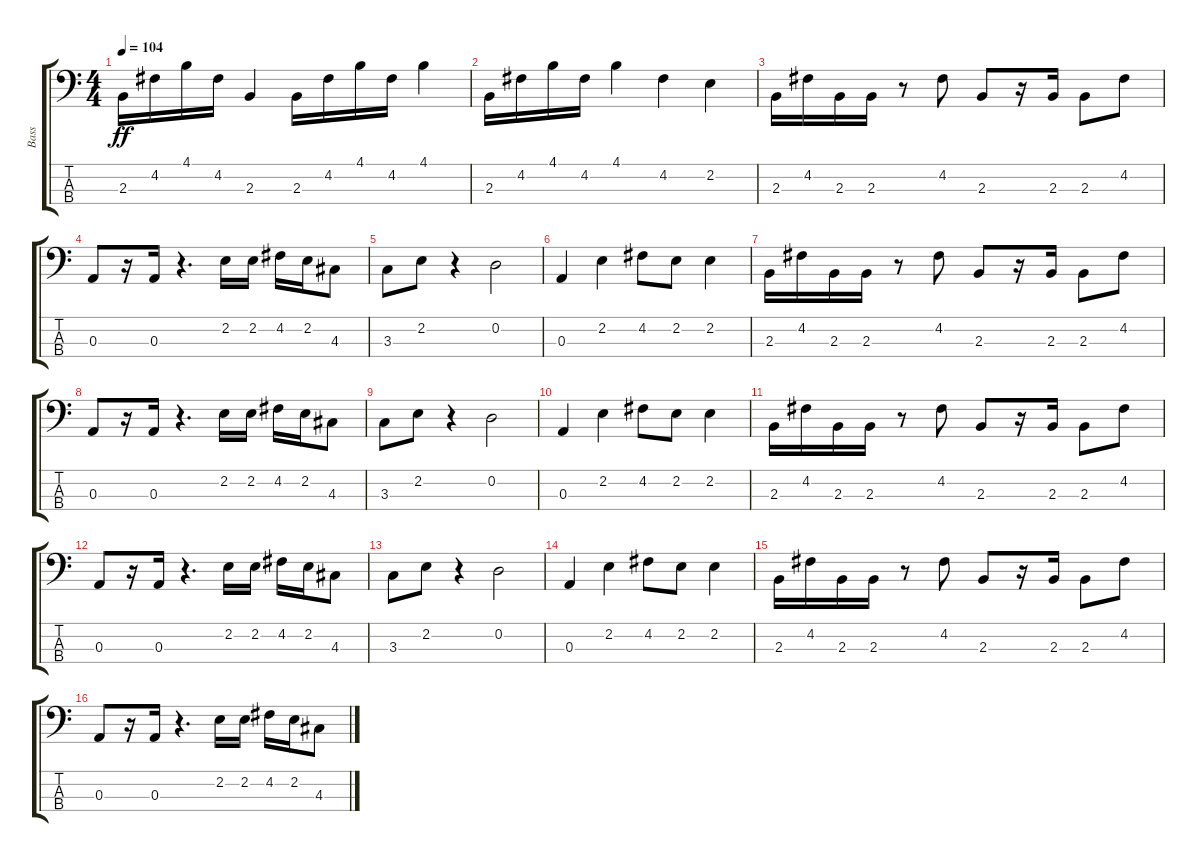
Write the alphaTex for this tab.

\track ("Bass    " "Bass    ") {instrument acousticbass}
\staff {score tabs}
\tuning (G2 D2 A1 E1) {hide}
\ts (4 4)
\tempo 104
\clef f4
\ks c
2.3.16{dy ff} 4.2.16 4.1.16 4.2.16 2.3.4 2.3.16 4.2.16 4.1.16 4.2.16 4.1.4 |
2.3.16 4.2.16 4.1.16 4.2.16 4.1.4 4.2.4 2.2.4 |
2.3.16 4.2.16 2.3.16 2.3.16 r.8 4.2.8 2.3.8 r.16 2.3.16 2.3.8 4.2.8 |
0.3.8 r.16 0.3.16 r.4{d} 2.2.16 2.2.16 4.2.16 2.2.16 4.3.8 |
3.3.8 2.2.8 r.4 0.2.2 |
0.3.4 2.2.4 4.2.8 2.2.8 2.2.4 |
2.3.16 4.2.16 2.3.16 2.3.16 r.8 4.2.8 2.3.8 r.16 2.3.16 2.3.8 4.2.8 |
0.3.8 r.16 0.3.16 r.4{d} 2.2.16 2.2.16 4.2.16 2.2.16 4.3.8 |
3.3.8 2.2.8 r.4 0.2.2 |
0.3.4 2.2.4 4.2.8 2.2.8 2.2.4 |
2.3.16 4.2.16 2.3.16 2.3.16 r.8 4.2.8 2.3.8 r.16 2.3.16 2.3.8 4.2.8 |
0.3.8 r.16 0.3.16 r.4{d} 2.2.16 2.2.16 4.2.16 2.2.16 4.3.8 |
3.3.8 2.2.8 r.4 0.2.2 |
0.3.4 2.2.4 4.2.8 2.2.8 2.2.4 |
2.3.16 4.2.16 2.3.16 2.3.16 r.8 4.2.8 2.3.8 r.16 2.3.16 2.3.8 4.2.8 |
0.3.8 r.16 0.3.16 r.4{d} 2.2.16 2.2.16 4.2.16 2.2.16 4.3.8
